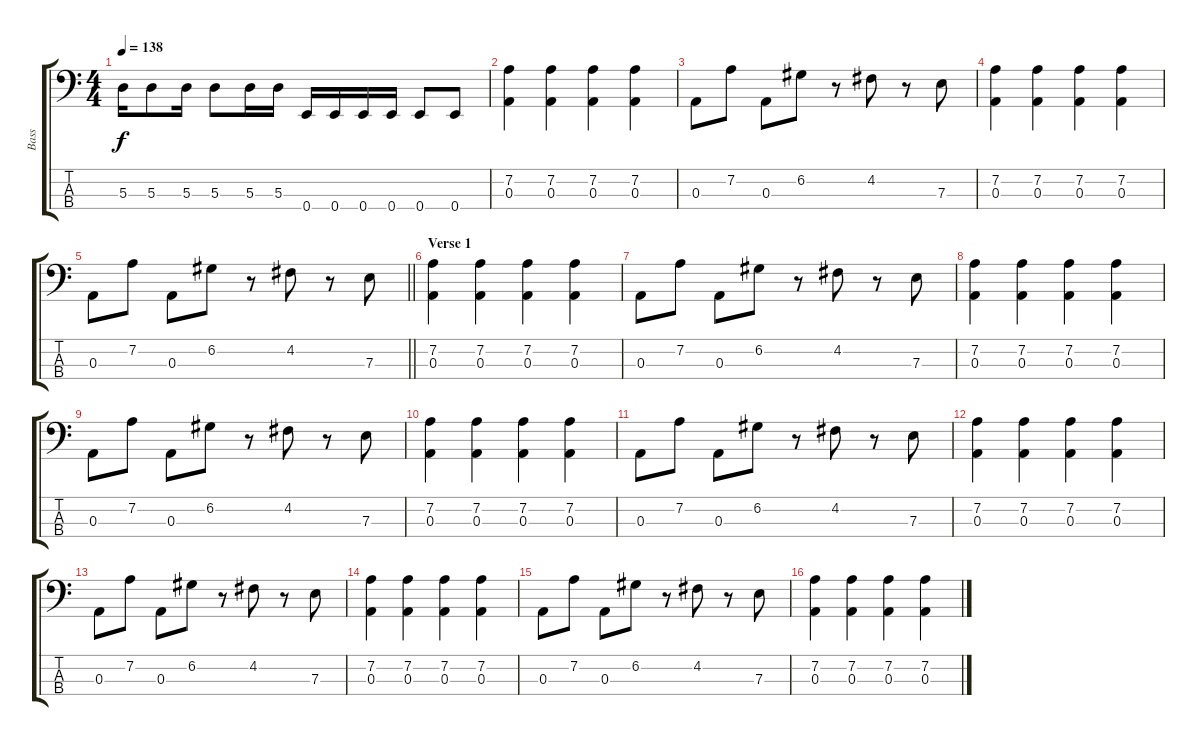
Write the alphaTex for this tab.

\track ("Bass" "Bass") {instrument electricbasspick}
\staff {score tabs}
\tuning (G2 D2 A1 E1) {hide}
\ts (4 4)
\tempo 138
\clef f4
\ks c
5.3.16{dy f} 5.3.8 5.3.16 5.3.8 5.3.16 5.3.16 0.4.16 0.4.16 0.4.16 0.4.16 0.4.8 0.4.8 |
(7.2 0.3).4 (7.2 0.3).4 (7.2 0.3).4 (7.2 0.3).4 |
0.3.8 7.2.8 0.3.8 6.2.8 r.8 4.2.8 r.8 7.3.8 |
(7.2 0.3).4 (7.2 0.3).4 (7.2 0.3).4 (7.2 0.3).4 |
\barLineRight lightlight
0.3.8 7.2.8 0.3.8 6.2.8 r.8 4.2.8 r.8 7.3.8 |
\section ("" "Verse 1")
(7.2 0.3).4 (7.2 0.3).4 (7.2 0.3).4 (7.2 0.3).4 |
0.3.8 7.2.8 0.3.8 6.2.8 r.8 4.2.8 r.8 7.3.8 |
(7.2 0.3).4 (7.2 0.3).4 (7.2 0.3).4 (7.2 0.3).4 |
0.3.8 7.2.8 0.3.8 6.2.8 r.8 4.2.8 r.8 7.3.8 |
(7.2 0.3).4 (7.2 0.3).4 (7.2 0.3).4 (7.2 0.3).4 |
0.3.8 7.2.8 0.3.8 6.2.8 r.8 4.2.8 r.8 7.3.8 |
(7.2 0.3).4 (7.2 0.3).4 (7.2 0.3).4 (7.2 0.3).4 |
0.3.8 7.2.8 0.3.8 6.2.8 r.8 4.2.8 r.8 7.3.8 |
(7.2 0.3).4 (7.2 0.3).4 (7.2 0.3).4 (7.2 0.3).4 |
0.3.8 7.2.8 0.3.8 6.2.8 r.8 4.2.8 r.8 7.3.8 |
(7.2 0.3).4 (7.2 0.3).4 (7.2 0.3).4 (7.2 0.3).4
